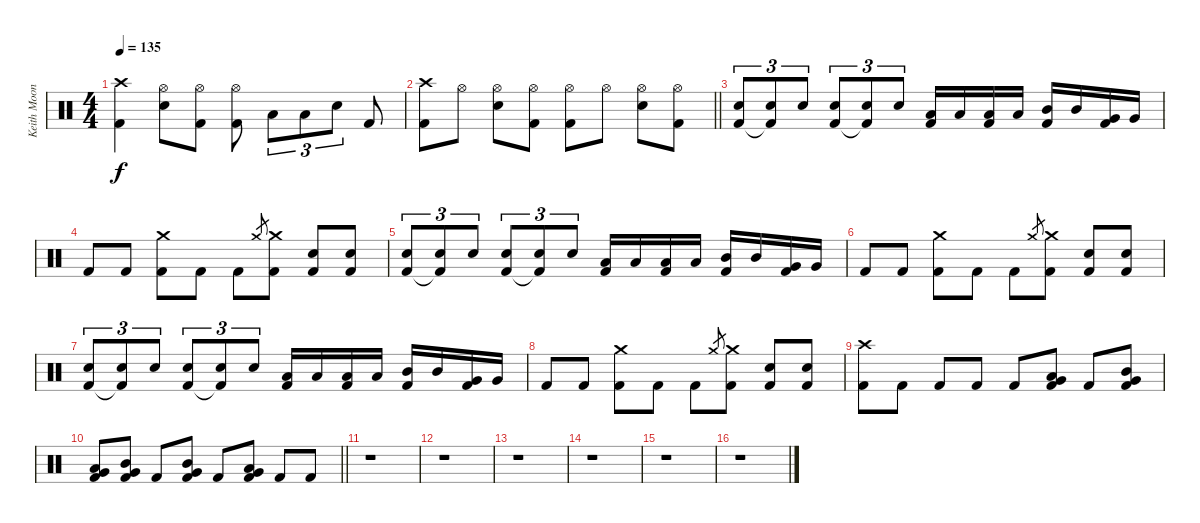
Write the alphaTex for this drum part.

\track ("Keith Moon" "Keith Moon") {instrument percussion}
\staff {score}
\articulation defaults
\ts (4 4)
\tempo 135
\clef neutral
\ks c
("Crash high (hit)" "Kick (hit) 2").4{dy f} ("Hi-Hat (open)" "Electric Snare (hit)").8 ("Hi-Hat (open)" "Kick (hit) 2").8 ("Hi-Hat (open)" "Kick (hit) 2").8 "Low Floor Tom (hit)".8{tu (3 2)} "Low Floor Tom (hit)".8{tu (3 2)} "Electric Snare (hit)".8{tu (3 2)} "Kick (hit) 2".8 |
\barLineRight lightlight
("Crash high (hit)" "Kick (hit) 2").8 "Hi-Hat (open)".8 ("Hi-Hat (open)" "Electric Snare (hit)").8 ("Hi-Hat (open)" "Kick (hit) 2").8 ("Hi-Hat (open)" "Kick (hit) 2").8 "Hi-Hat (open)".8 ("Hi-Hat (open)" "Electric Snare (hit)").8 ("Hi-Hat (open)" "Kick (hit) 2").8 |
("Snare (hit) 2" "Kick (hit) 2").8{tu (3 2)} ("Snare (hit) 2" "Kick (hit) 2"{t}).8{tu (3 2)} "Electric Snare (hit)".8{tu (3 2)} ("Electric Snare (hit)" "Kick (hit) 2").8{tu (3 2)} ("Electric Snare (hit)" "Kick (hit) 2"{t}).8{tu (3 2)} "Snare (hit) 2".8{tu (3 2)} ("Low Floor Tom (hit)" "Kick (hit) 2").16 "Low Floor Tom (hit)".16 ("Low Floor Tom (hit)" "Kick (hit) 2").16 "Low Floor Tom (hit)".16 ("Mid Tom (hit)" "Kick (hit) 2").16 "Mid Tom (hit)".16 ("Very Low Tom (hit)" "Kick (hit) 2").16 "Very Low Tom (hit)".16 |
"Kick (hit) 2".8 "Kick (hit) 2".8 ("Crash medium (hit)" "Kick (hit) 2").8 "Kick (hit) 2".8 "Kick (hit) 2".8 "Crash medium (hit)".8{gr} ("Crash medium (hit)" "Kick (hit) 2").8 ("Electric Snare (hit)" "Kick (hit) 2").8 ("Electric Snare (hit)" "Kick (hit) 2").8 |
("Snare (hit) 2" "Kick (hit) 2").8{tu (3 2)} ("Snare (hit) 2" "Kick (hit) 2"{t}).8{tu (3 2)} "Electric Snare (hit)".8{tu (3 2)} ("Electric Snare (hit)" "Kick (hit) 2").8{tu (3 2)} ("Electric Snare (hit)" "Kick (hit) 2"{t}).8{tu (3 2)} "Snare (hit) 2".8{tu (3 2)} ("Low Floor Tom (hit)" "Kick (hit) 2").16 "Low Floor Tom (hit)".16 ("Low Floor Tom (hit)" "Kick (hit) 2").16 "Low Floor Tom (hit)".16 ("Mid Tom (hit)" "Kick (hit) 2").16 "Mid Tom (hit)".16 ("Very Low Tom (hit)" "Kick (hit) 2").16 "Very Low Tom (hit)".16 |
"Kick (hit) 2".8 "Kick (hit) 2".8 ("Crash medium (hit)" "Kick (hit) 2").8 "Kick (hit) 2".8 "Kick (hit) 2".8 "Crash medium (hit)".8{gr} ("Crash medium (hit)" "Kick (hit) 2").8 ("Electric Snare (hit)" "Kick (hit) 2").8 ("Electric Snare (hit)" "Kick (hit) 2").8 |
("Snare (hit) 2" "Kick (hit) 2").8{tu (3 2)} ("Snare (hit) 2" "Kick (hit) 2"{t}).8{tu (3 2)} "Electric Snare (hit)".8{tu (3 2)} ("Electric Snare (hit)" "Kick (hit) 2").8{tu (3 2)} ("Electric Snare (hit)" "Kick (hit) 2"{t}).8{tu (3 2)} "Snare (hit) 2".8{tu (3 2)} ("Low Floor Tom (hit)" "Kick (hit) 2").16 "Low Floor Tom (hit)".16 ("Low Floor Tom (hit)" "Kick (hit) 2").16 "Low Floor Tom (hit)".16 ("Mid Tom (hit)" "Kick (hit) 2").16 "Mid Tom (hit)".16 ("Very Low Tom (hit)" "Kick (hit) 2").16 "Very Low Tom (hit)".16 |
"Kick (hit) 2".8 "Kick (hit) 2".8 ("Crash medium (hit)" "Kick (hit) 2").8 "Kick (hit) 2".8 "Kick (hit) 2".8 "Crash medium (hit)".8{gr} ("Crash medium (hit)" "Kick (hit) 2").8 ("Electric Snare (hit)" "Kick (hit) 2").8 ("Electric Snare (hit)" "Kick (hit) 2").8 |
("Crash high (hit)" "Kick (hit) 2").8 "Kick (hit) 2".8 "Kick (hit) 2".8 "Kick (hit) 2".8 "Kick (hit) 2".8 ("Low Floor Tom (hit)" "Very Low Tom (hit)" "Kick (hit) 2").8 "Kick (hit) 2".8 ("Mid Tom (hit)" "Very Low Tom (hit)" "Kick (hit) 2").8 |
\barLineRight lightlight
("Low Floor Tom (hit)" "Very Low Tom (hit)" "Kick (hit) 2").8 ("Mid Tom (hit)" "Very Low Tom (hit)" "Kick (hit) 2").8 "Kick (hit) 2".8 ("Mid Tom (hit)" "Very Low Tom (hit)" "Kick (hit) 2").8 "Kick (hit) 2".8 ("Low Floor Tom (hit)" "Very Low Tom (hit)" "Kick (hit) 2").8 "Kick (hit) 2".8 "Kick (hit) 2".8 |
r.1 |
r.1 |
r.1 |
r.1 |
r.1 |
r.1
